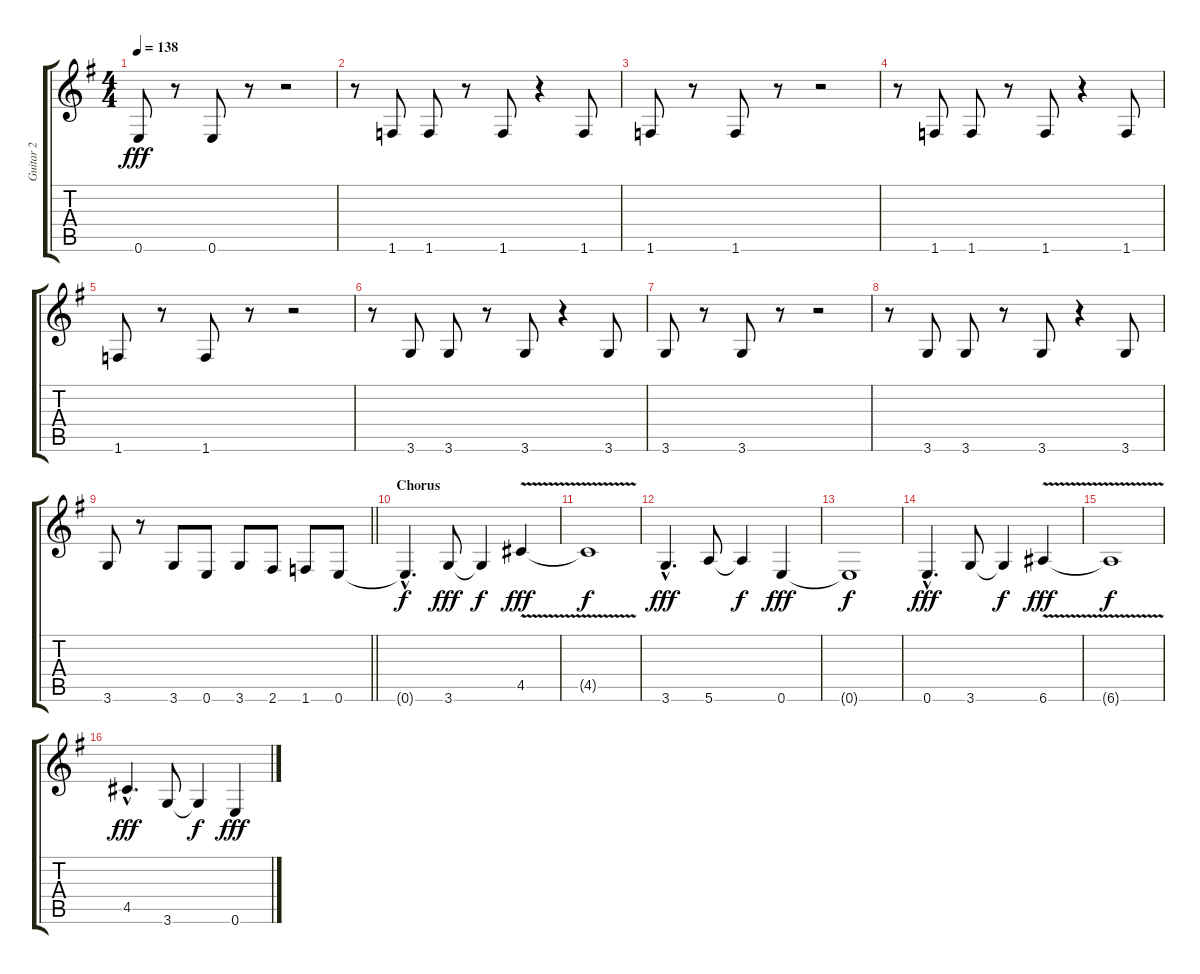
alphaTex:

\track ("Guitar 2" "Guitar 2") {instrument distortionguitar}
\staff {score tabs}
\tuning (E4 B3 G3 D3 A2 E2) {hide}
\ts (4 4)
\tempo 138
\clef g2
\ks g
0.6.8{dy fff} r.8 0.6.8 r.8 r.2 |
r.8 1.6.8 1.6.8 r.8 1.6.8 r.4 1.6.8 |
1.6.8 r.8 1.6.8 r.8 r.2 |
r.8 1.6.8 1.6.8 r.8 1.6.8 r.4 1.6.8 |
1.6.8 r.8 1.6.8 r.8 r.2 |
r.8 3.6.8 3.6.8 r.8 3.6.8 r.4 3.6.8 |
3.6.8 r.8 3.6.8 r.8 r.2 |
r.8 3.6.8 3.6.8 r.8 3.6.8 r.4 3.6.8 |
\barLineRight lightlight
3.6.8 r.8 3.6.8 0.6.8 3.6.8 2.6.8 1.6.8 0.6.8 |
\section ("" "Chorus")
0.6{hac t}.4{d dy f} 3.6.8{dy fff} 3.6{t}.4{dy f} 4.5{v}.4{dy fff} |
4.5{t}.1{dy f} |
3.6{hac}.4{d dy fff} 5.6.8 5.6{t}.4{dy f} 0.6.4{dy fff} |
0.6{t}.1{dy f} |
0.6{hac}.4{d dy fff} 3.6.8 3.6{t}.4{dy f} 6.6{v}.4{dy fff} |
6.6{t}.1{dy f} |
4.5{hac}.4{d dy fff} 3.6.8 3.6{t}.4{dy f} 0.6.4{dy fff}
